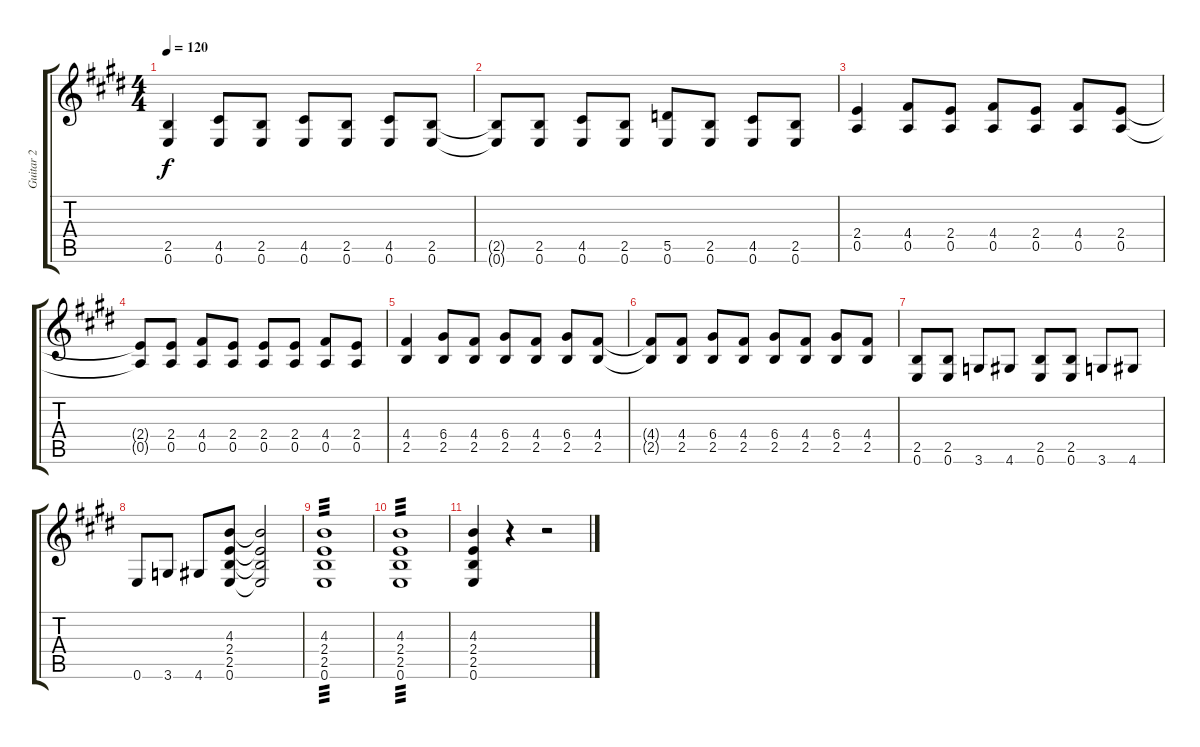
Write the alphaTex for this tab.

\track ("Guitar 2" "Guitar 2") {instrument distortionguitar}
\staff {score tabs}
\tuning (E4 B3 G3 D3 A2 E2) {hide}
\ts (4 4)
\tempo 120
\clef g2
\ks e
(2.5 0.6).4{dy f} (4.5 0.6).8 (2.5 0.6).8 (4.5 0.6).8 (2.5 0.6).8 (4.5 0.6).8 (2.5 0.6).8 |
(2.5{t} 0.6{t}).8 (2.5 0.6).8 (4.5 0.6).8 (2.5 0.6).8 (5.5 0.6).8 (2.5 0.6).8 (4.5 0.6).8 (2.5 0.6).8 |
(2.4 0.5).4 (4.4 0.5).8 (2.4 0.5).8 (4.4 0.5).8 (2.4 0.5).8 (4.4 0.5).8 (2.4 0.5).8 |
(2.4{t} 0.5{t}).8 (2.4 0.5).8 (4.4 0.5).8 (2.4 0.5).8 (2.4 0.5).8 (2.4 0.5).8 (4.4 0.5).8 (2.4 0.5).8 |
(4.4 2.5).4 (6.4 2.5).8 (4.4 2.5).8 (6.4 2.5).8 (4.4 2.5).8 (6.4 2.5).8 (4.4 2.5).8 |
(4.4{t} 2.5{t}).8 (4.4 2.5).8 (6.4 2.5).8 (4.4 2.5).8 (6.4 2.5).8 (4.4 2.5).8 (6.4 2.5).8 (4.4 2.5).8 |
(2.5 0.6).8 (2.5 0.6).8 3.6.8 4.6.8 (2.5 0.6).8 (2.5 0.6).8 3.6.8 4.6.8 |
0.6.8 3.6.8 4.6.8 (4.3 2.4 2.5 0.6).8 (4.3{t} 2.4{t} 2.5{t} 0.6{t}).2 |
(4.3 2.4 2.5 0.6).1{tp 3} |
(4.3 2.4 2.5 0.6).1{tp 3} |
(4.3 2.4 2.5 0.6).4 r.4 r.2
